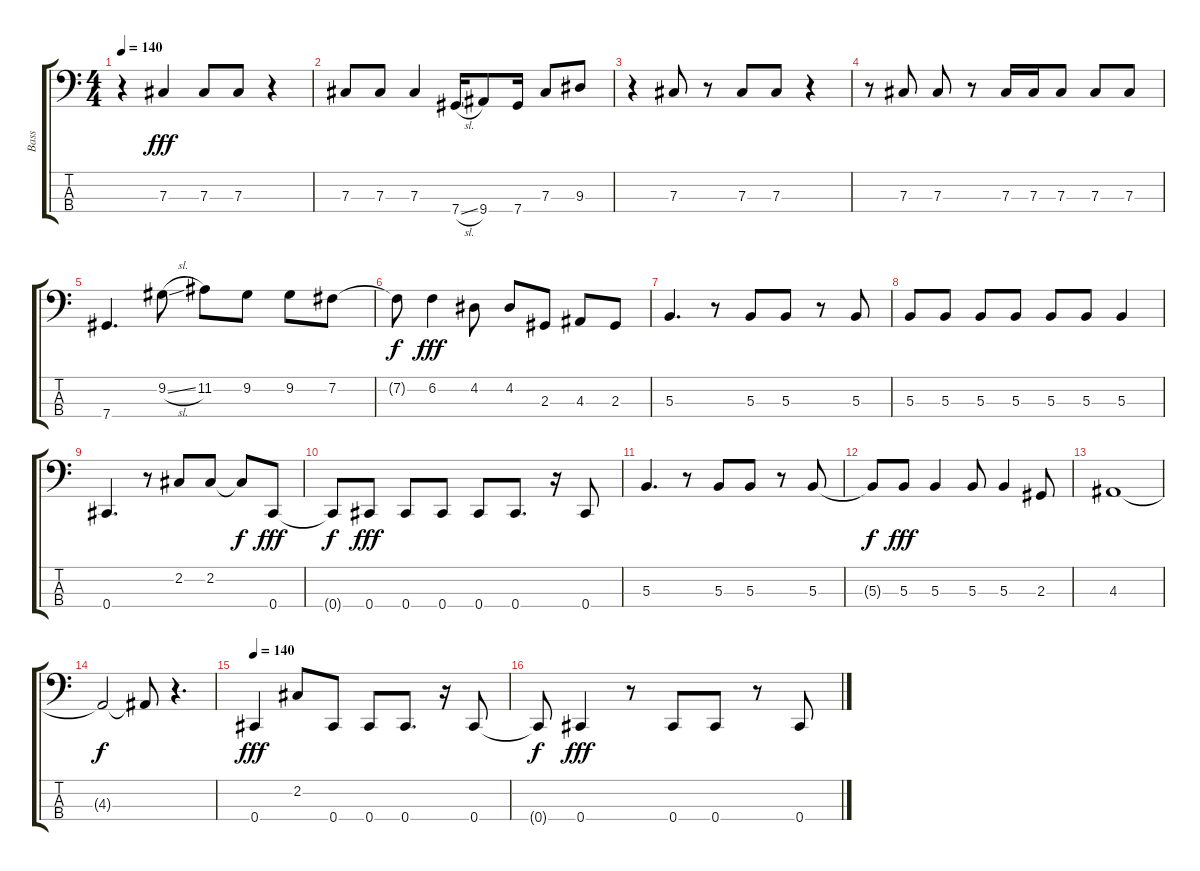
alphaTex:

\track ("Bass" "Bass") {instrument electricbasspick}
\staff {score tabs}
\tuning (E2 B1 Gb1 Db1) {hide}
\ts (4 4)
\tempo 140
\clef f4
\ks c
r.4{dy fff} 7.3.4 7.3.8 7.3.8 r.4 |
7.3.8 7.3.8 7.3.4 7.4{sl}.16 9.4.8 7.4.16 7.3.8 9.3.8 |
r.4 7.3.8 r.8 7.3.8 7.3.8 r.4 |
r.8 7.3.8 7.3.8 r.8 7.3.16 7.3.16 7.3.8 7.3.8 7.3.8 |
7.4.4{d} 9.2{sl}.8 11.2.8 9.2.8 9.2.8 7.2.8 |
7.2{t}.8{dy f} 6.2.4{dy fff} 4.2.8 4.2.8 2.3.8 4.3.8 2.3.8 |
5.3.4{d} r.8 5.3.8 5.3.8 r.8 5.3.8 |
5.3.8 5.3.8 5.3.8 5.3.8 5.3.8 5.3.8 5.3.4 |
0.4.4{d} r.8 2.2.8 2.2.8 2.2{t}.8{dy f} 0.4.8{dy fff} |
0.4{t}.8{dy f} 0.4.8{dy fff} 0.4.8 0.4.8 0.4.8 0.4.8{d} r.16 0.4.8 |
5.3.4{d} r.8 5.3.8 5.3.8 r.8 5.3.8 |
5.3{t}.8{dy f} 5.3.8{dy fff} 5.3.4 5.3.8 5.3.4 2.3.8 |
4.3.1 |
4.3{t}.2{dy f} 4.3{t}.8 r.4{d} |
\tempo 140
0.4.4{dy fff} 2.2.8 0.4.8 0.4.8 0.4.8{d} r.16 0.4.8 |
0.4{t}.8{dy f} 0.4.4{dy fff} r.8 0.4.8 0.4.8 r.8 0.4.8
